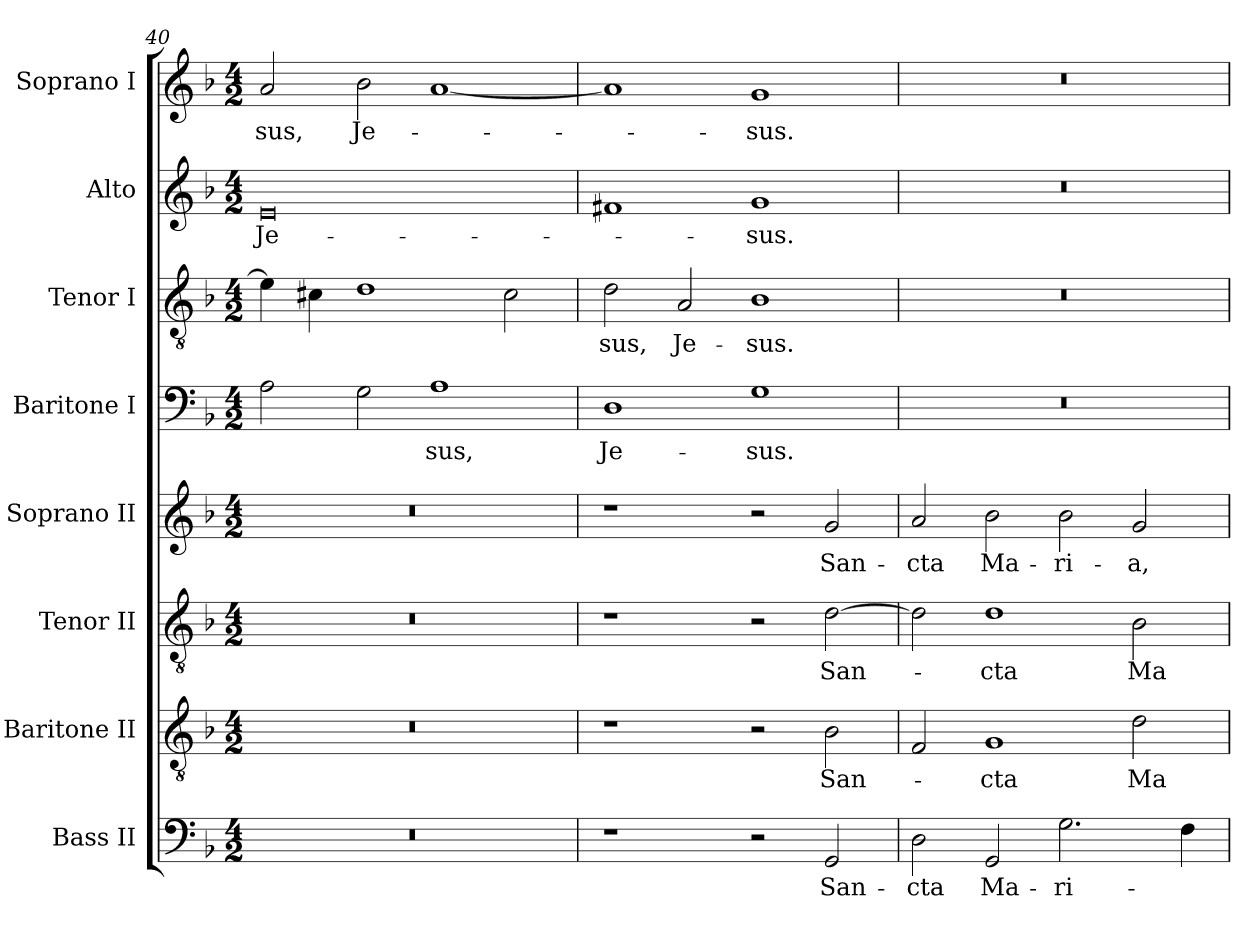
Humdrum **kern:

**kern	**text	**kern	**text	**kern	**text	**kern	**text	**kern	**text	**kern	**text	**kern	**text	**kern	**text
*part8	*part8	*part7	*part7	*part6	*part6	*part5	*part5	*part4	*part4	*part3	*part3	*part2	*part2	*part1	*part1
*staff8	*staff8	*staff7	*staff7	*staff6	*staff6	*staff5	*staff5	*staff4	*staff4	*staff3	*staff3	*staff2	*staff2	*staff1	*staff1
*I"Bass II	*	*I"Baritone II	*	*I"Tenor II	*	*I"Soprano II	*	*I"Baritone I	*	*I"Tenor I	*	*I"Alto	*	*I"Soprano I	*
*clefF4	*	*clefGv2	*	*clefGv2	*	*clefG2	*	*clefF4	*	*clefGv2	*	*clefG2	*	*clefG2	*
*	*	*ITrd14c24	*	*ITrd11c19	*	*	*	*ITrd9c15	*	*ITrd7c12	*	*	*	*ITrd7c12	*
*k[b-]	*	*k[b-]	*	*k[b-]	*	*k[b-]	*	*k[b-]	*	*k[b-]	*	*k[b-]	*	*k[b-]	*
*F:	*	*F:	*	*F:	*	*F:	*	*F:	*	*F:	*	*F:	*	*F:	*
*M4/2	*	*M4/2	*	*M4/2	*	*M4/2	*	*M4/2	*	*M4/2	*	*M4/2	*	*M4/2	*
=40	=40	=40	=40	=40	=40	=40	=40	=40	=40	=40	=40	=40	=40	=40	=40
!LO:N:vis=1	!	!LO:N:vis=1	!	!LO:N:vis=1	!	!LO:N:vis=1	!	!	!	!	!	!	!	!	!
!	!	!	!	!	!	!	!	!	!	!	!	!	!LO:LY:b:color=#000000	!	!
!	!	!	!	!	!	!	!	!	!	!	!	!	!	!	!LO:LY:b:color=#000000
0r	.	0r	.	0r	.	0r	.	2AAi\	.	4Ei\]	.	0ei	Je-	2Ai/	-sus,
.	.	.	.	.	.	.	.	.	.	4C#Xi\	.	.	.	.	.
!	!	!	!	!	!	!	!	!	!	!	!	!	!	!	!LO:LY:b:color=#000000
.	.	.	.	.	.	.	.	2GGi\	.	1Di	.	.	.	2B-i\	Je-
!	!	!	!	!	!	!	!	!	!LO:LY:b:color=#000000	!	!	!	!	!	!
.	.	.	.	.	.	.	.	1AAi	-sus,	.	.	.	.	[<1Ai	.
.	.	.	.	.	.	.	.	.	.	2C#i\	.	.	.	.	.
!!LO:PB:g=z
=41	=41	=41	=41	=41	=41	=41	=41	=41	=41	=41	=41	=41	=41	=41	=41
!	!	!	!	!	!	!	!	!	!LO:LY:b:color=#000000	!	!	!	!	!	!
!	!	!	!	!	!	!	!	!	!	!	!LO:LY:b:color=#000000	!	!	!	!
1r	.	1r	.	1r	.	1r	.	1DDi	Je-	2Di\	-sus,	1f#Xi	.	1Ai]	.
!	!	!	!	!	!	!	!	!	!	!	!LO:LY:b:color=#000000	!	!	!	!
.	.	.	.	.	.	.	.	.	.	2AAi/	Je-	.	.	.	.
!	!	!	!	!	!	!	!	!	!LO:LY:b:color=#000000	!	!	!	!	!	!
!	!	!	!	!	!	!	!	!	!	!	!LO:LY:b:color=#000000	!	!	!	!
!	!	!	!	!	!	!	!	!	!	!	!	!	!LO:LY:b:color=#000000	!	!
!	!	!	!	!	!	!	!	!	!	!	!	!	!	!	!LO:LY:b:color=#000000
2r	.	2r	.	2r	.	2r	.	1GGi	-sus.	1BB-i	-sus.	1gi	-sus.	1Gi	-sus.
!	!LO:LY:b:color=#000000	!	!	!	!	!	!	!	!	!	!	!	!	!	!
!	!	!	!LO:LY:b:color=#000000	!	!	!	!	!	!	!	!	!	!	!	!
!	!	!	!	!	!LO:LY:b:color=#000000	!	!	!	!	!	!	!	!	!	!
!	!	!	!	!	!	!	!LO:LY:b:color=#000000	!	!	!	!	!	!	!	!
2GGi/	San-	2BBB-i\	San-	[>2Di\	San-	2gi/	San-	.	.	.	.	.	.	.	.
=42	=42	=42	=42	=42	=42	=42	=42	=42	=42	=42	=42	=42	=42	=42	=42
!	!LO:LY:b:color=#000000	!	!	!	!	!	!	!	!	!	!	!	!	!	!
!	!	!	!	!	!	!	!LO:LY:b:color=#000000	!LO:N:vis=1	!	!LO:N:vis=1	!	!LO:N:vis=1	!	!LO:N:vis=1	!
2Di\	-cta	2FFFi/	.	2Di\]	.	2ai/	-cta	0r	.	0r	.	0r	.	0r	.
!	!LO:LY:b:color=#000000	!	!	!	!	!	!	!	!	!	!	!	!	!	!
!	!	!	!LO:LY:b:color=#000000	!	!	!	!	!	!	!	!	!	!	!	!
!	!	!	!	!	!LO:LY:b:color=#000000	!	!	!	!	!	!	!	!	!	!
!	!	!	!	!	!	!	!LO:LY:b:color=#000000	!	!	!	!	!	!	!	!
2GGi/	Ma-	1GGGi	-cta	1Di	-cta	2b-i\	Ma-	.	.	.	.	.	.	.	.
!	!LO:LY:b:color=#000000	!	!	!	!	!	!	!	!	!	!	!	!	!	!
!	!	!	!	!	!	!	!LO:LY:b:color=#000000	!	!	!	!	!	!	!	!
2.Gi\	-ri-	.	.	.	.	2b-i\	-ri-	.	.	.	.	.	.	.	.
!	!	!	!LO:LY:b:color=#000000	!	!	!	!	!	!	!	!	!	!	!	!
!	!	!	!	!	!LO:LY:b:color=#000000	!	!	!	!	!	!	!	!	!	!
!	!	!	!	!	!	!	!LO:LY:b:color=#000000	!	!	!	!	!	!	!	!
.	.	2DDi\	Ma-	2BB-i\	Ma-	2gi/	-a,	.	.	.	.	.	.	.	.
4Fi\	.	.	.	.	.	.	.	.	.	.	.	.	.	.	.
=	=	=	=	=	=	=	=	=	=	=	=	=	=	=	=
*-	*-	*-	*-	*-	*-	*-	*-	*-	*-	*-	*-	*-	*-	*-	*-
